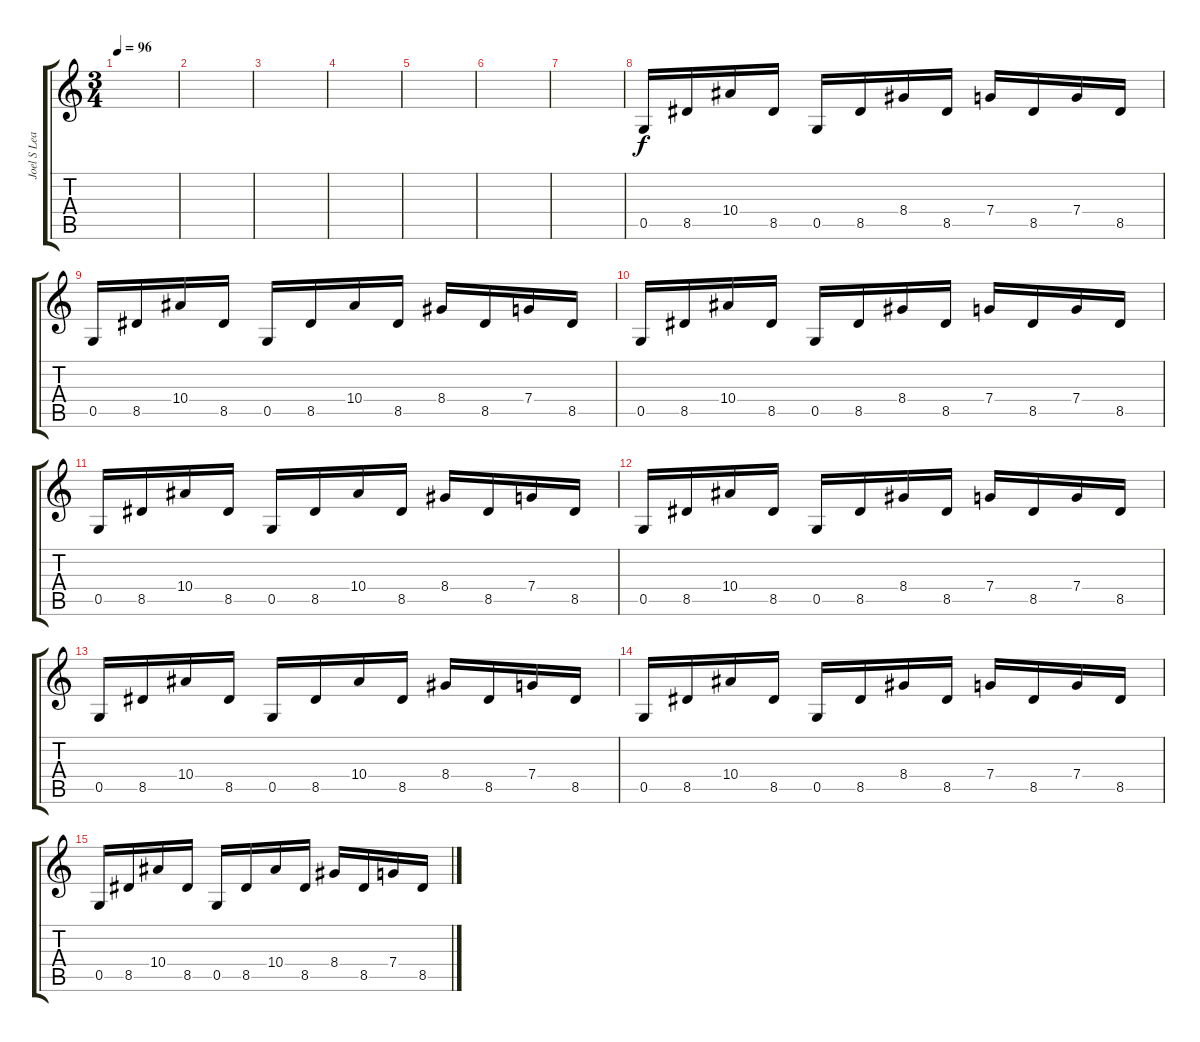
\track ("Joel S Lead" "Joel S Lea") {instrument distortionguitar}
\staff {score tabs}
\tuning (D4 A3 F3 C3 G2 C2) {hide}
\ts (3 4)
\tempo 96
\clef g2
\ks c
|
|
|
|
|
|
|
0.5.16{instrument distortionguitar} 8.5.16 10.4.16 8.5.16 0.5.16 8.5.16 8.4.16 8.5.16 7.4.16 8.5.16 7.4.16 8.5.16 |
0.5.16 8.5.16 10.4.16 8.5.16 0.5.16 8.5.16 10.4.16 8.5.16 8.4.16 8.5.16 7.4.16 8.5.16 |
0.5.16 8.5.16 10.4.16 8.5.16 0.5.16 8.5.16 8.4.16 8.5.16 7.4.16 8.5.16 7.4.16 8.5.16 |
0.5.16 8.5.16 10.4.16 8.5.16 0.5.16 8.5.16 10.4.16 8.5.16 8.4.16 8.5.16 7.4.16 8.5.16 |
0.5.16{instrument distortionguitar} 8.5.16 10.4.16 8.5.16 0.5.16 8.5.16 8.4.16 8.5.16 7.4.16 8.5.16 7.4.16 8.5.16 |
0.5.16 8.5.16 10.4.16 8.5.16 0.5.16 8.5.16 10.4.16 8.5.16 8.4.16 8.5.16 7.4.16 8.5.16 |
0.5.16 8.5.16 10.4.16 8.5.16 0.5.16 8.5.16 8.4.16 8.5.16 7.4.16 8.5.16 7.4.16 8.5.16 |
0.5.16 8.5.16 10.4.16 8.5.16 0.5.16 8.5.16 10.4.16 8.5.16 8.4.16 8.5.16 7.4.16 8.5.16
